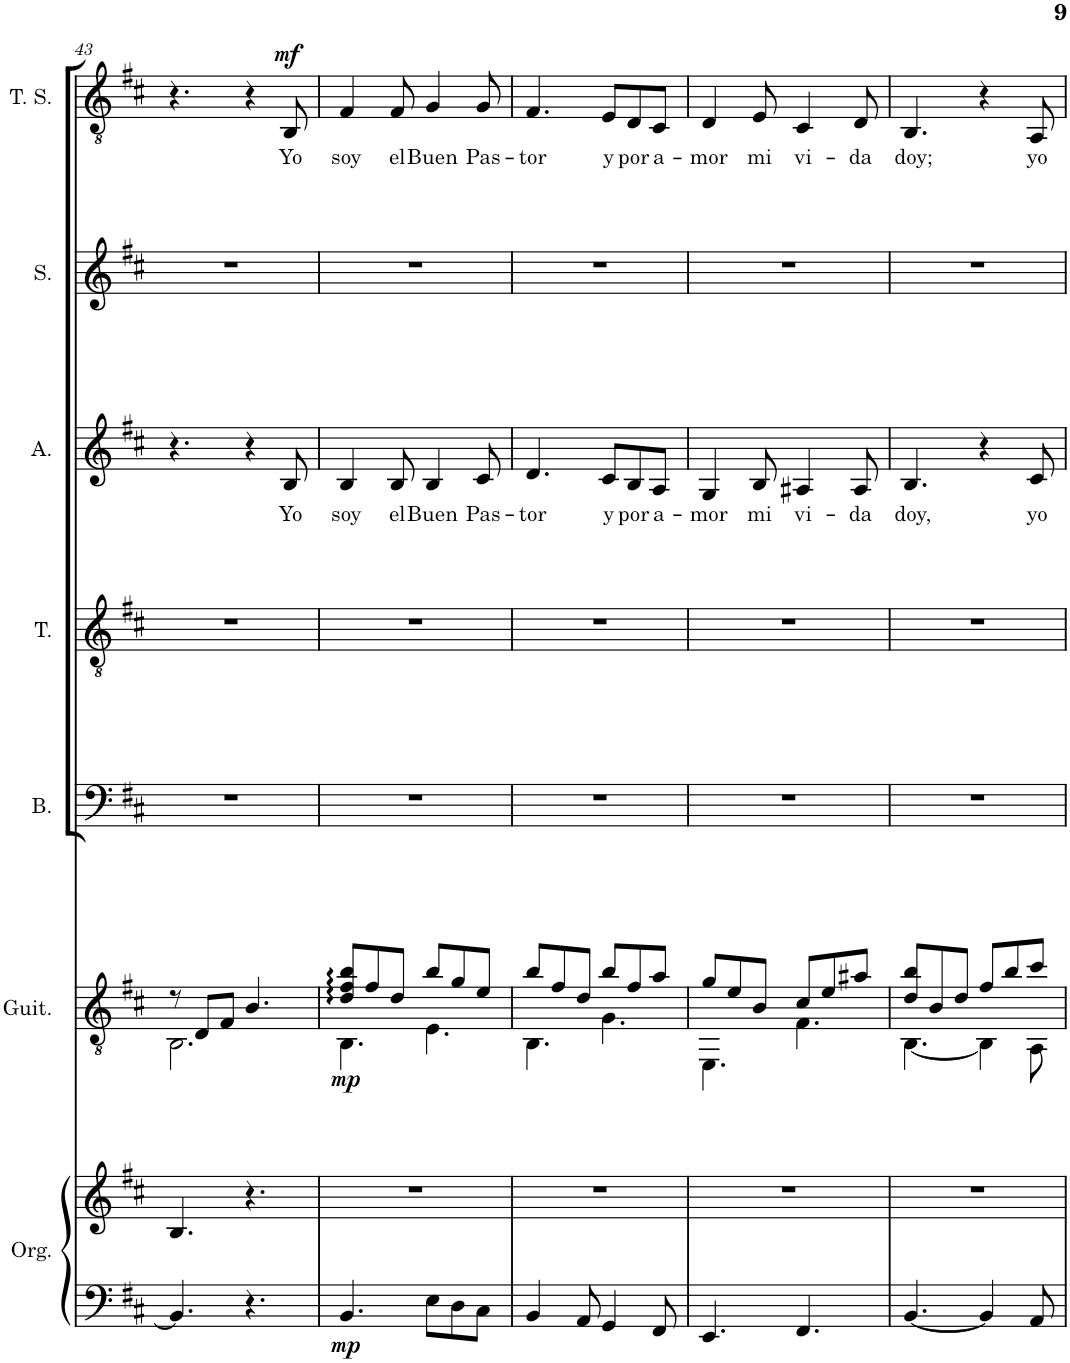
**kern	**kern	**dynam	**kern	**dynam	**kern	**kern	**kern	**text	**kern	**kern	**text	**dynam
*part7	*part7	*part7	*part6	*part6	*part5	*part4	*part3	*part3	*part2	*part1	*part1	*part1
*staff8	*staff7	*staff7/8	*staff6	*staff6	*staff5	*staff4	*staff3	*staff3	*staff2	*staff1	*staff1	*staff1
*I"Órgano	*	*	*I"Guitarra acústica	*	*I"Bajo	*I"Tenor	*I"Alto	*	*I"Soprano	*I"Tenor Solista	*	*
*	*	*	*I'Guit.	*	*I'B.	*I'T.	*I'A.	*	*I'S.	*I'T. S.	*	*
!!LO:PB:g=z
*clefF4	*clefG2	*	*clefGv2	*	*clefF4	*clefGv2	*clefG2	*	*clefG2	*clefGv2	*	*
*k[f#c#]	*k[f#c#]	*	*k[f#c#]	*	*k[f#c#]	*k[f#c#]	*k[f#c#]	*	*k[f#c#]	*k[f#c#]	*	*
*M6/8	*M6/8	*	*M6/8	*	*M6/8	*M6/8	*M6/8	*	*M6/8	*M6/8	*	*
=43	=43	=43	=43	=43	=43	=43	=43	=43	=43	=43	=43	=43
*	*	*	*^	*	*	*	*	*	*	*	*	*
4.BB/]	4.B/	.	8r	2.BB\	.	2.r	2.r	4.r	.	2.r	4.r	.	.
.	.	.	8D/L	.	.	.	.	.	.	.	.	.	.
.	.	.	8F#/J	.	.	.	.	.	.	.	.	.	.
4.r	4.r	.	4.B/	.	.	.	.	4r	.	.	4r	.	.
!	!	!	!	!	!	!	!	!	!LO:LY:b	!	!	!LO:LY:b	!LO:DY:a
.	.	.	.	.	.	.	.	8B/	Yo	.	8BB/	Yo	mf
=44	=44	=44	=44	=44	=44	=44	=44	=44	=44	=44	=44	=44	=44
!	!	!LO:DY:b=2	!	!	!LO:DY:b	!	!	!	!LO:LY:b	!	!	!LO:LY:b	!
4.BB/	2.r	mp	8d/ 8f#/ 8b/L	4.BB\	mp	2.r	2.r	4B/	soy	2.r	4F#/	soy	.
.	.	.	8f#/	.	.	.	.	.	.	.	.	.	.
!	!	!	!	!	!	!	!	!	!LO:LY:b	!	!	!LO:LY:b	!
.	.	.	8d/J	.	.	.	.	8B/	el	.	8F#/	el	.
!	!	!	!	!	!	!	!	!	!LO:LY:b	!	!	!LO:LY:b	!
8E\L	.	.	8b/L	4.E\	.	.	.	4B/	Buen	.	4G/	Buen	.
8D\	.	.	8g/	.	.	.	.	.	.	.	.	.	.
!	!	!	!	!	!	!	!	!	!LO:LY:b	!	!	!LO:LY:b	!
8C#\J	.	.	8e/J	.	.	.	.	8c#/	Pas-	.	8G/	Pas-	.
=45	=45	=45	=45	=45	=45	=45	=45	=45	=45	=45	=45	=45	=45
!	!	!	!	!	!	!	!	!	!LO:LY:b	!	!	!LO:LY:b	!
4BB/	2.r	.	8b/L	4.BB\	.	2.r	2.r	4.d/	-tor	2.r	4.F#/	-tor	.
.	.	.	8f#/	.	.	.	.	.	.	.	.	.	.
8AA/	.	.	8d/J	.	.	.	.	.	.	.	.	.	.
!	!	!	!	!	!	!	!	!	!LO:LY:b	!	!	!LO:LY:b	!
4GG/	.	.	8b/L	4.G\	.	.	.	8c#/L	y	.	8E/L	y	.
!	!	!	!	!	!	!	!	!	!LO:LY:b	!	!	!LO:LY:b	!
.	.	.	8f#/	.	.	.	.	8B/	por	.	8D/	por	.
!	!	!	!	!	!	!	!	!	!LO:LY:b	!	!	!LO:LY:b	!
8FF#/	.	.	8a/J	.	.	.	.	8A/J	a-	.	8C#/J	a-	.
=46	=46	=46	=46	=46	=46	=46	=46	=46	=46	=46	=46	=46	=46
!	!	!	!	!	!	!	!	!	!LO:LY:b	!	!	!LO:LY:b	!
4.EE/	2.r	.	8g/L	4.EE\	.	2.r	2.r	4G/	-mor	2.r	4D/	-mor	.
.	.	.	8e/	.	.	.	.	.	.	.	.	.	.
!	!	!	!	!	!	!	!	!	!LO:LY:b	!	!	!LO:LY:b	!
.	.	.	8B/J	.	.	.	.	8B/	mi	.	8E/	mi	.
!	!	!	!	!	!	!	!	!	!LO:LY:b	!	!	!LO:LY:b	!
4.FF#/	.	.	8c#/L	4.F#\	.	.	.	4A#X/	vi-	.	4C#/	vi-	.
.	.	.	8e/	.	.	.	.	.	.	.	.	.	.
!	!	!	!	!	!	!	!	!	!LO:LY:b	!	!	!LO:LY:b	!
.	.	.	8a#X/J	.	.	.	.	8A#/	-da	.	8D/	-da	.
=47	=47	=47	=47	=47	=47	=47	=47	=47	=47	=47	=47	=47	=47
!	!	!	!	!	!	!	!	!	!LO:LY:b	!	!	!LO:LY:b	!
[4.BB/	2.r	.	8d/ 8b/L	[4.BB\	.	2.r	2.r	4.B/	doy,	2.r	4.BB/	doy;	.
.	.	.	8B/	.	.	.	.	.	.	.	.	.	.
.	.	.	8d/J	.	.	.	.	.	.	.	.	.	.
4BB/]	.	.	8f#/L	4BB\]	.	.	.	4r	.	.	4r	.	.
.	.	.	8b/	.	.	.	.	.	.	.	.	.	.
!	!	!	!	!	!	!	!	!	!LO:LY:b	!	!	!LO:LY:b	!
8AA/	.	.	8cc#/J	8AA\	.	.	.	8c#/	yo	.	8AA/	yo	.
*	*	*	*v	*v	*	*	*	*	*	*	*	*	*
=	=	=	=	=	=	=	=	=	=	=	=	=
*-	*-	*-	*-	*-	*-	*-	*-	*-	*-	*-	*-	*-
